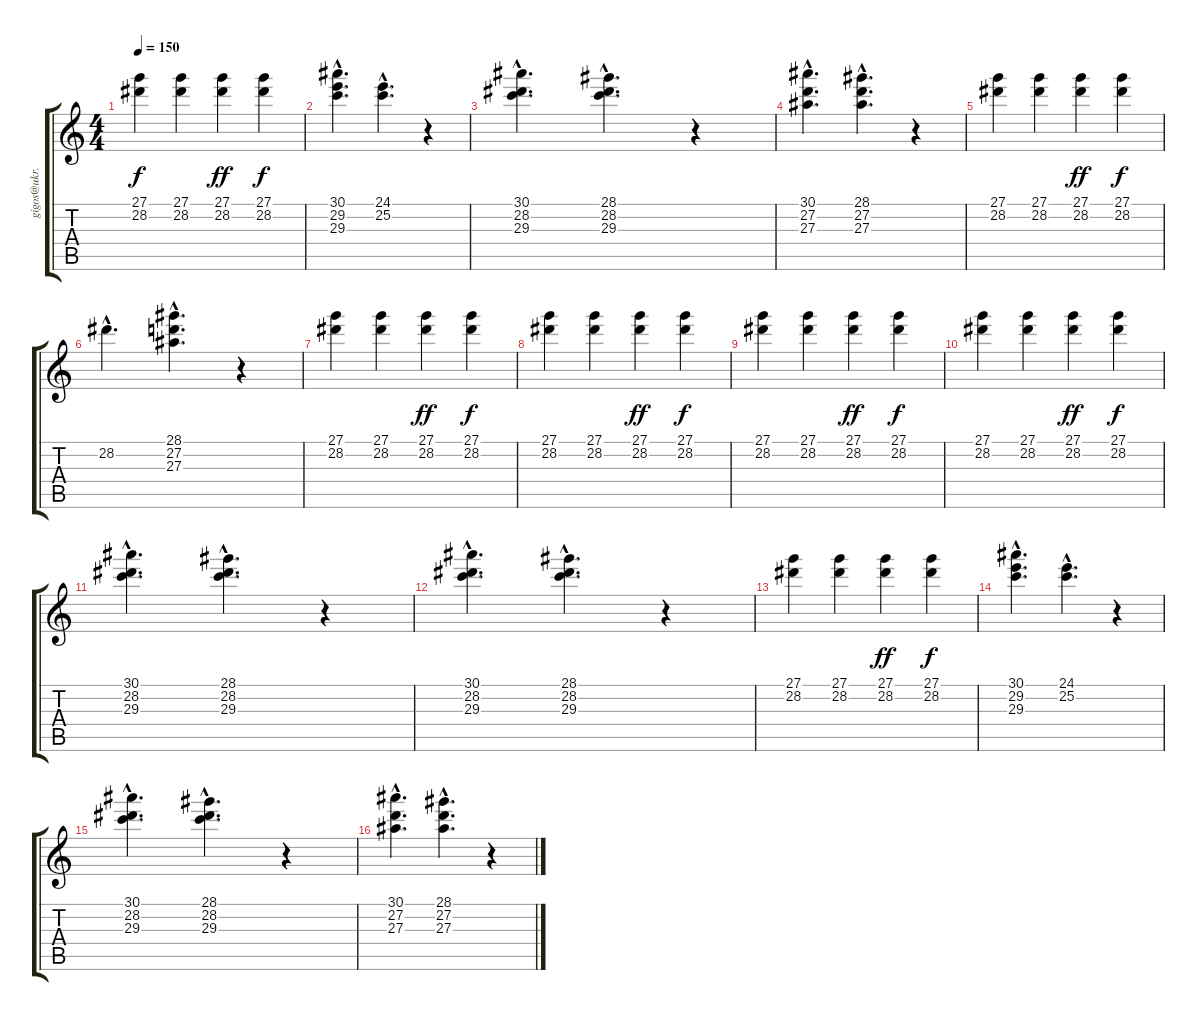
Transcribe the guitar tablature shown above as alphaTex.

\track ("" "gigos@ukr.") {instrument percussiveorgan}
\staff {score tabs}
\tuning (E4 B3 G3 D3 A2 E2) {hide}
\ts (4 4)
\tempo 150
\clef g2
\ks c
(27.1 28.2).4{dy f} (27.1 28.2).4 (27.1 28.2).4{dy ff} (27.1 28.2).4{dy f} |
(30.1{hac} 29.2{hac} 29.3{hac}).4{d} (24.1{hac} 25.2{hac}).4{d} r.4 |
(30.1{hac} 28.2{hac} 29.3{hac}).4{d} (28.1{hac} 28.2{hac} 29.3{hac}).4{d} r.4 |
(30.1{hac} 27.2{hac} 27.3{hac}).4{d} (28.1{hac} 27.2{hac} 27.3{hac}).4{d} r.4 |
(27.1 28.2).4 (27.1 28.2).4 (27.1 28.2).4{dy ff} (27.1 28.2).4{dy f} |
28.2{hac}.4{d} (28.1{hac} 27.2{hac} 27.3{hac}).4{d} r.4 |
(27.1 28.2).4 (27.1 28.2).4 (27.1 28.2).4{dy ff} (27.1 28.2).4{dy f} |
(27.1 28.2).4 (27.1 28.2).4 (27.1 28.2).4{dy ff} (27.1 28.2).4{dy f} |
(27.1 28.2).4 (27.1 28.2).4 (27.1 28.2).4{dy ff} (27.1 28.2).4{dy f} |
(27.1 28.2).4 (27.1 28.2).4 (27.1 28.2).4{dy ff} (27.1 28.2).4{dy f} |
(30.1{hac} 28.2{hac} 29.3{hac}).4{d} (28.1{hac} 28.2{hac} 29.3{hac}).4{d} r.4 |
(30.1{hac} 28.2{hac} 29.3{hac}).4{d} (28.1{hac} 28.2{hac} 29.3{hac}).4{d} r.4 |
(27.1 28.2).4 (27.1 28.2).4 (27.1 28.2).4{dy ff} (27.1 28.2).4{dy f} |
(30.1{hac} 29.2{hac} 29.3{hac}).4{d} (24.1{hac} 25.2{hac}).4{d} r.4 |
(30.1{hac} 28.2{hac} 29.3{hac}).4{d} (28.1{hac} 28.2{hac} 29.3{hac}).4{d} r.4 |
(30.1{hac} 27.2{hac} 27.3{hac}).4{d} (28.1{hac} 27.2{hac} 27.3{hac}).4{d} r.4
